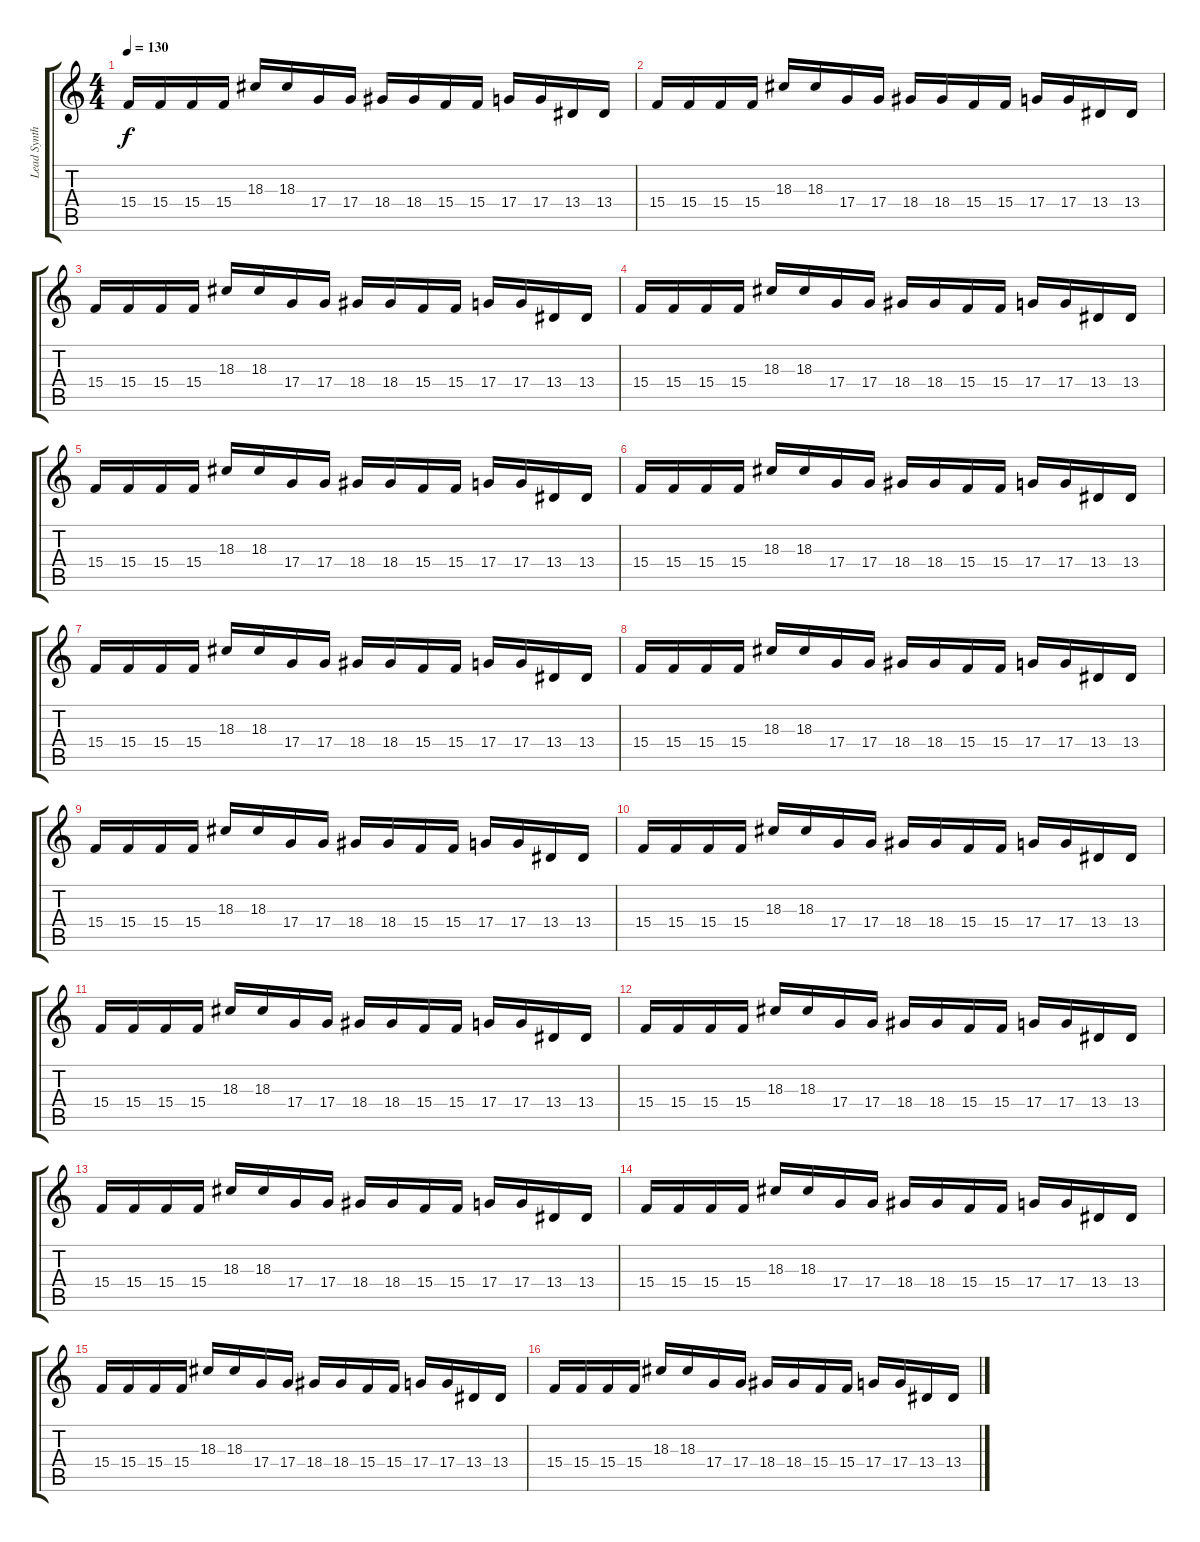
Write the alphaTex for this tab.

\track ("Lead Synth #2" "Lead Synth") {instrument lead1square}
\staff {score tabs}
\tuning (E4 B3 G3 D3 A2 E2) {hide}
\ts (4 4)
\tempo 130
\clef g2
\ks c
15.4.16{dy f} 15.4.16 15.4.16 15.4.16 18.3.16 18.3.16 17.4.16 17.4.16 18.4.16 18.4.16 15.4.16 15.4.16 17.4.16 17.4.16 13.4.16 13.4.16 |
15.4.16 15.4.16 15.4.16 15.4.16 18.3.16 18.3.16 17.4.16 17.4.16 18.4.16 18.4.16 15.4.16 15.4.16 17.4.16 17.4.16 13.4.16 13.4.16 |
15.4.16 15.4.16 15.4.16 15.4.16 18.3.16 18.3.16 17.4.16 17.4.16 18.4.16 18.4.16 15.4.16 15.4.16 17.4.16 17.4.16 13.4.16 13.4.16 |
15.4.16 15.4.16 15.4.16 15.4.16 18.3.16 18.3.16 17.4.16 17.4.16 18.4.16 18.4.16 15.4.16 15.4.16 17.4.16 17.4.16 13.4.16 13.4.16 |
15.4.16 15.4.16 15.4.16 15.4.16 18.3.16 18.3.16 17.4.16 17.4.16 18.4.16 18.4.16 15.4.16 15.4.16 17.4.16 17.4.16 13.4.16 13.4.16 |
15.4.16 15.4.16 15.4.16 15.4.16 18.3.16 18.3.16 17.4.16 17.4.16 18.4.16 18.4.16 15.4.16 15.4.16 17.4.16 17.4.16 13.4.16 13.4.16 |
15.4.16 15.4.16 15.4.16 15.4.16 18.3.16 18.3.16 17.4.16 17.4.16 18.4.16 18.4.16 15.4.16 15.4.16 17.4.16 17.4.16 13.4.16 13.4.16 |
15.4.16 15.4.16 15.4.16 15.4.16 18.3.16 18.3.16 17.4.16 17.4.16 18.4.16 18.4.16 15.4.16 15.4.16 17.4.16 17.4.16 13.4.16 13.4.16 |
15.4.16 15.4.16 15.4.16 15.4.16 18.3.16 18.3.16 17.4.16 17.4.16 18.4.16 18.4.16 15.4.16 15.4.16 17.4.16 17.4.16 13.4.16 13.4.16 |
15.4.16 15.4.16 15.4.16 15.4.16 18.3.16 18.3.16 17.4.16 17.4.16 18.4.16 18.4.16 15.4.16 15.4.16 17.4.16 17.4.16 13.4.16 13.4.16 |
15.4.16 15.4.16 15.4.16 15.4.16 18.3.16 18.3.16 17.4.16 17.4.16 18.4.16 18.4.16 15.4.16 15.4.16 17.4.16 17.4.16 13.4.16 13.4.16 |
15.4.16 15.4.16 15.4.16 15.4.16 18.3.16 18.3.16 17.4.16 17.4.16 18.4.16 18.4.16 15.4.16 15.4.16 17.4.16 17.4.16 13.4.16 13.4.16 |
15.4.16 15.4.16 15.4.16 15.4.16 18.3.16 18.3.16 17.4.16 17.4.16 18.4.16 18.4.16 15.4.16 15.4.16 17.4.16 17.4.16 13.4.16 13.4.16 |
15.4.16 15.4.16 15.4.16 15.4.16 18.3.16 18.3.16 17.4.16 17.4.16 18.4.16 18.4.16 15.4.16 15.4.16 17.4.16 17.4.16 13.4.16 13.4.16 |
15.4.16 15.4.16 15.4.16 15.4.16 18.3.16 18.3.16 17.4.16 17.4.16 18.4.16 18.4.16 15.4.16 15.4.16 17.4.16 17.4.16 13.4.16 13.4.16 |
15.4.16 15.4.16 15.4.16 15.4.16 18.3.16 18.3.16 17.4.16 17.4.16 18.4.16 18.4.16 15.4.16 15.4.16 17.4.16 17.4.16 13.4.16 13.4.16
